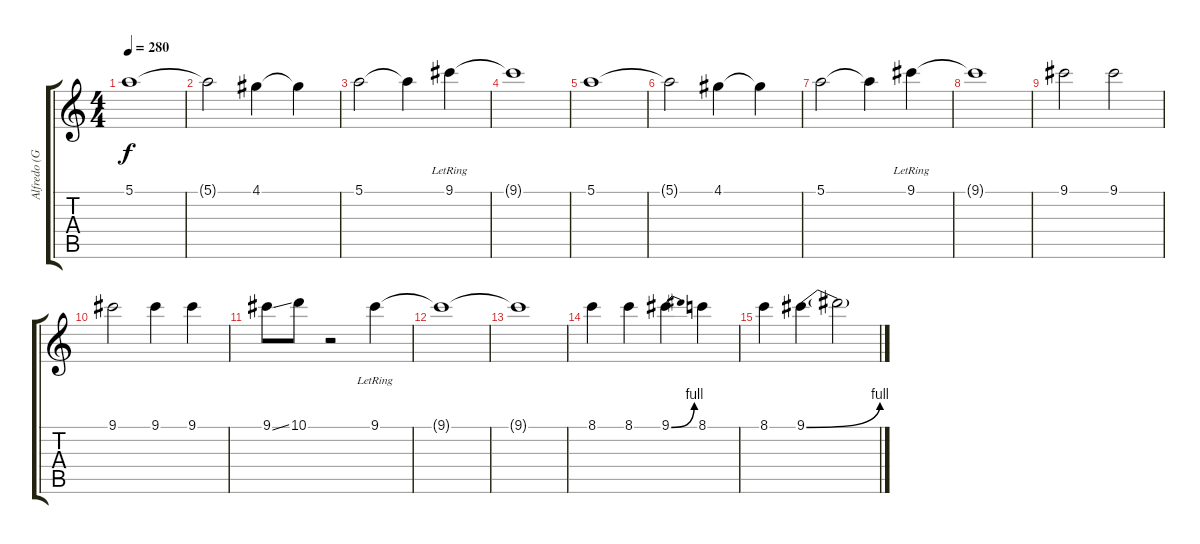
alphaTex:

\track ("Alfredo (Guitarra 2 Clean)" "Alfredo (G") {instrument electricguitarclean}
\staff {score tabs}
\tuning (E4 B3 G3 D3 A2 E2) {hide}
\ts (4 4)
\tempo 280
\clef g2
\ks c
5.1.1{dy f} |
5.1{t}.2 4.1.4 4.1{t}.4 |
5.1.2 5.1{t}.4 9.1{lr}.4 |
9.1{t}.1 |
5.1.1 |
5.1{t}.2 4.1.4 4.1{t}.4 |
5.1.2 5.1{t}.4 9.1{lr}.4 |
9.1{t}.1 |
9.1.2 9.1.2 |
9.1.2 9.1.4 9.1.4 |
9.1{ss}.8 10.1.8 r.2 9.1{lr}.4 |
9.1{t}.1 |
9.1{t}.1 |
8.1.4 8.1.4 9.1{be (bend 0 0 60 4)}.4 8.1.4 |
8.1.4 9.1{be (bend 0 0 60 4)}.4 9.1{t}.2
